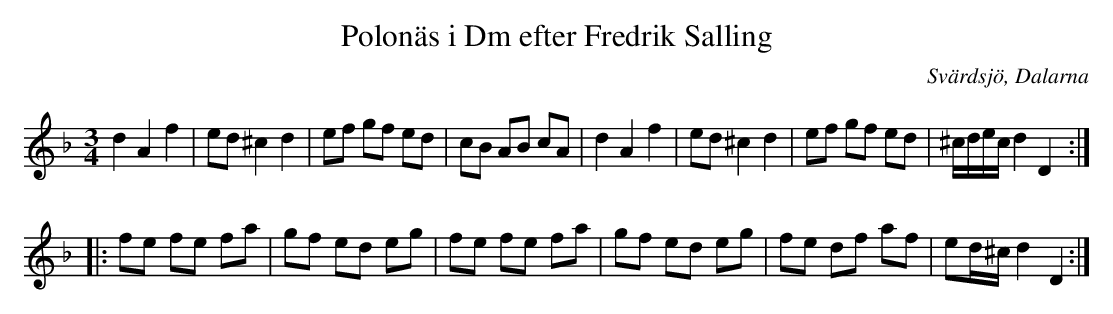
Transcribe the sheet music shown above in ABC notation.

X:1
T:Polonäs i Dm efter Fredrik Salling
O:Svärdsjö, Dalarna
M:3/4
L:1/8
K:Dm
d2 A2 f2 | ed ^c2 d2 | ef gf ed | cB AB cA | d2 A2 f2 | ed ^c2 d2 | ef gf ed | ^c/d/e/c/ d2 D2 ::
fe fe fa | gf ed eg | fe fe fa | gf ed eg | fe df af | ed/^c/ d2 D2 :|
